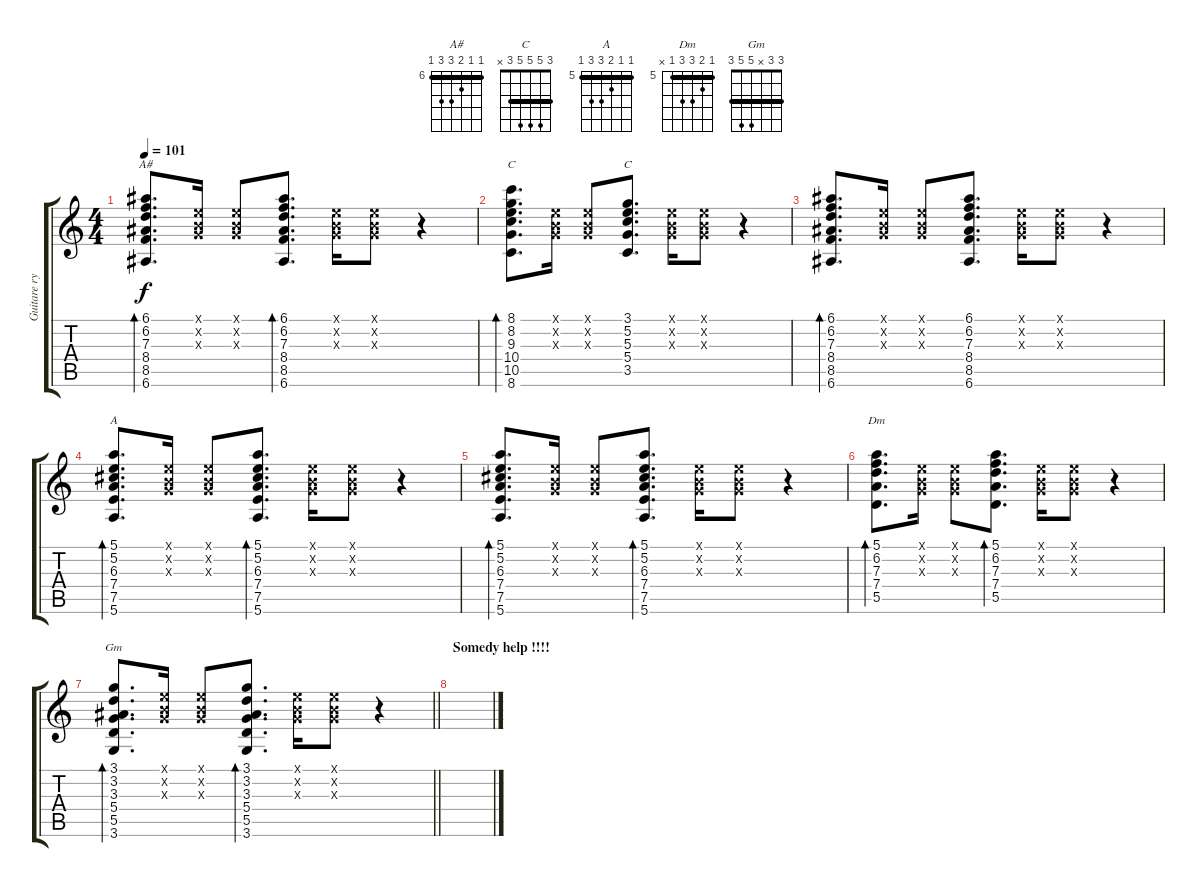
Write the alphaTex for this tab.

\track ("Guitare rythmique" "Guitare ry") {instrument acousticguitarsteel}
\staff {score tabs}
\tuning (E4 B3 G3 D3 A2 E2) {hide}
\chord ("A#" 6 6 7 8 8 6) {firstfret 6 barre 6}
\chord ("C" 8 8 9 10 10 8) {firstfret 8 barre 8}
\chord ("C" 3 5 5 5 3 x) {barre 3}
\chord ("A" 5 5 6 7 7 5) {firstfret 5 barre 5}
\chord ("Dm" 5 6 7 7 5 x) {firstfret 5 barre 5}
\chord ("Gm" 3 3 x 5 5 3) {barre 3}
\ts (4 4)
\tempo 101
\clef g2
\ks c
(6.1 6.2 7.3 8.4 8.5 6.6).8{d bd 60 ch "A#" dy f} (0.1{x} 0.2{x} 0.3{x}).16 (0.1{x} 0.2{x} 0.3{x}).8 (6.1 6.2 7.3 8.4 8.5 6.6).8{d bd 60} (0.1{x} 0.2{x} 0.3{x}).16 (0.1{x} 0.2{x} 0.3{x}).8 r.4 |
(8.1 8.2 9.3 10.4 10.5 8.6).8{d bd 60 ch "C"} (0.1{x} 0.2{x} 0.3{x}).16 (0.1{x} 0.2{x} 0.3{x}).8 (3.1 5.2 5.3 5.4 3.5).8{d ch "C"} (0.1{x} 0.2{x} 0.3{x}).16 (0.1{x} 0.2{x} 0.3{x}).8 r.4 |
(6.1 6.2 7.3 8.4 8.5 6.6).8{d bd 60} (0.1{x} 0.2{x} 0.3{x}).16 (0.1{x} 0.2{x} 0.3{x}).8 (6.1 6.2 7.3 8.4 8.5 6.6).8{d} (0.1{x} 0.2{x} 0.3{x}).16 (0.1{x} 0.2{x} 0.3{x}).8 r.4 |
(5.1 5.2 6.3 7.4 7.5 5.6).8{d bd 60 ch "A"} (0.1{x} 0.2{x} 0.3{x}).16 (0.1{x} 0.2{x} 0.3{x}).8 (5.1 5.2 6.3 7.4 7.5 5.6).8{d bd 60} (0.1{x} 0.2{x} 0.3{x}).16 (0.1{x} 0.2{x} 0.3{x}).8 r.4 |
(5.1 5.2 6.3 7.4 7.5 5.6).8{d bd 60} (0.1{x} 0.2{x} 0.3{x}).16 (0.1{x} 0.2{x} 0.3{x}).8 (5.1 5.2 6.3 7.4 7.5 5.6).8{d bd 60} (0.1{x} 0.2{x} 0.3{x}).16 (0.1{x} 0.2{x} 0.3{x}).8 r.4 |
(5.1 6.2 7.3 7.4 5.5).8{d bd 60 ch "Dm"} (0.1{x} 0.2{x} 0.3{x}).16 (0.1{x} 0.2{x} 0.3{x}).8 (5.1 6.2 7.3 7.4 5.5).8{d bd 60} (0.1{x} 0.2{x} 0.3{x}).16 (0.1{x} 0.2{x} 0.3{x}).8 r.4 |
\barLineRight lightlight
(3.1 3.2 3.3 5.4 5.5 3.6).8{d bd 60 ch "Gm"} (0.1{x} 0.2{x} 0.3{x}).16 (0.1{x} 0.2{x} 0.3{x}).8 (3.1 3.2 3.3 5.4 5.5 3.6).8{d bd 60} (0.1{x} 0.2{x} 0.3{x}).16 (0.1{x} 0.2{x} 0.3{x}).8 r.4 |
\section ("" "Somedy help !!!!")
